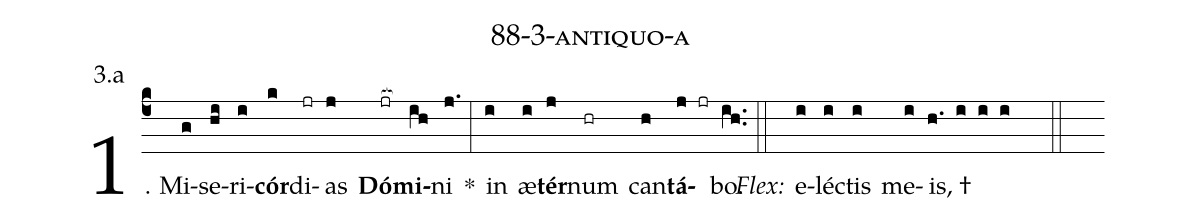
name: 88-3-antiquo-a;
annotation: 3.a;
%%
(c4)1. Mi(g)se(hi)ri(i)<b>cór</b>(k)di(jr)as(j) <b>Dó</b>(jr[ocb:1{])<b>mi</b>(ih[ocb:0}])ni(j.) *(:) in(i) æ(i)<b>tér</b>(j)num(hr) can(h)<b>tá</b>(j jr)bo.(ih..) (::)
<i>Flex:</i>()  e(i)léc(i)tis(i) me(i)is, †(h. i i i  ::)
